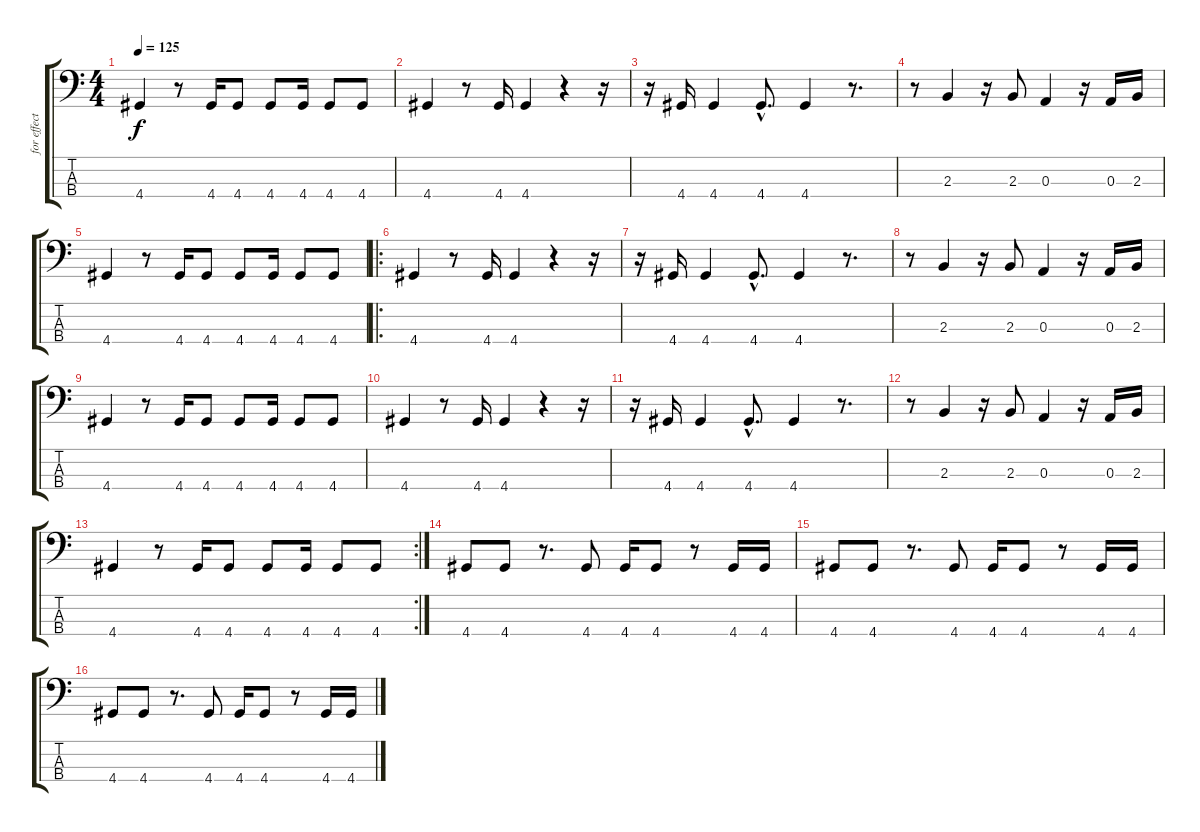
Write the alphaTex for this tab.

\track ("for effect" "for effect") {instrument electricbassfinger}
\staff {score tabs}
\tuning (G2 D2 A1 E1) {hide}
\ts (4 4)
\tempo 125
\clef f4
\ks c
4.4.4{dy f} r.8 4.4.16 4.4.8 4.4.8 4.4.16 4.4.8 4.4.8 |
4.4.4 r.8 4.4.16 4.4.4 r.4 r.16 |
r.16 4.4.16 4.4.4 4.4{hac}.8{d} 4.4.4 r.8{d} |
r.8 2.3.4 r.16 2.3.8 0.3.4 r.16 0.3.16 2.3.16 |
4.4.4 r.8 4.4.16 4.4.8 4.4.8 4.4.16 4.4.8 4.4.8 |
\ro
4.4.4 r.8 4.4.16 4.4.4 r.4 r.16 |
r.16 4.4.16 4.4.4 4.4{hac}.8{d} 4.4.4 r.8{d} |
r.8 2.3.4 r.16 2.3.8 0.3.4 r.16 0.3.16 2.3.16 |
4.4.4 r.8 4.4.16 4.4.8 4.4.8 4.4.16 4.4.8 4.4.8 |
4.4.4 r.8 4.4.16 4.4.4 r.4 r.16 |
r.16 4.4.16 4.4.4 4.4{hac}.8{d} 4.4.4 r.8{d} |
r.8 2.3.4 r.16 2.3.8 0.3.4 r.16 0.3.16 2.3.16 |
\rc 2
4.4.4 r.8 4.4.16 4.4.8 4.4.8 4.4.16 4.4.8 4.4.8 |
4.4.8 4.4.8 r.8{d} 4.4.8 4.4.16 4.4.8 r.8 4.4.16 4.4.16 |
4.4.8 4.4.8 r.8{d} 4.4.8 4.4.16 4.4.8 r.8 4.4.16 4.4.16 |
4.4.8 4.4.8 r.8{d} 4.4.8 4.4.16 4.4.8 r.8 4.4.16 4.4.16
